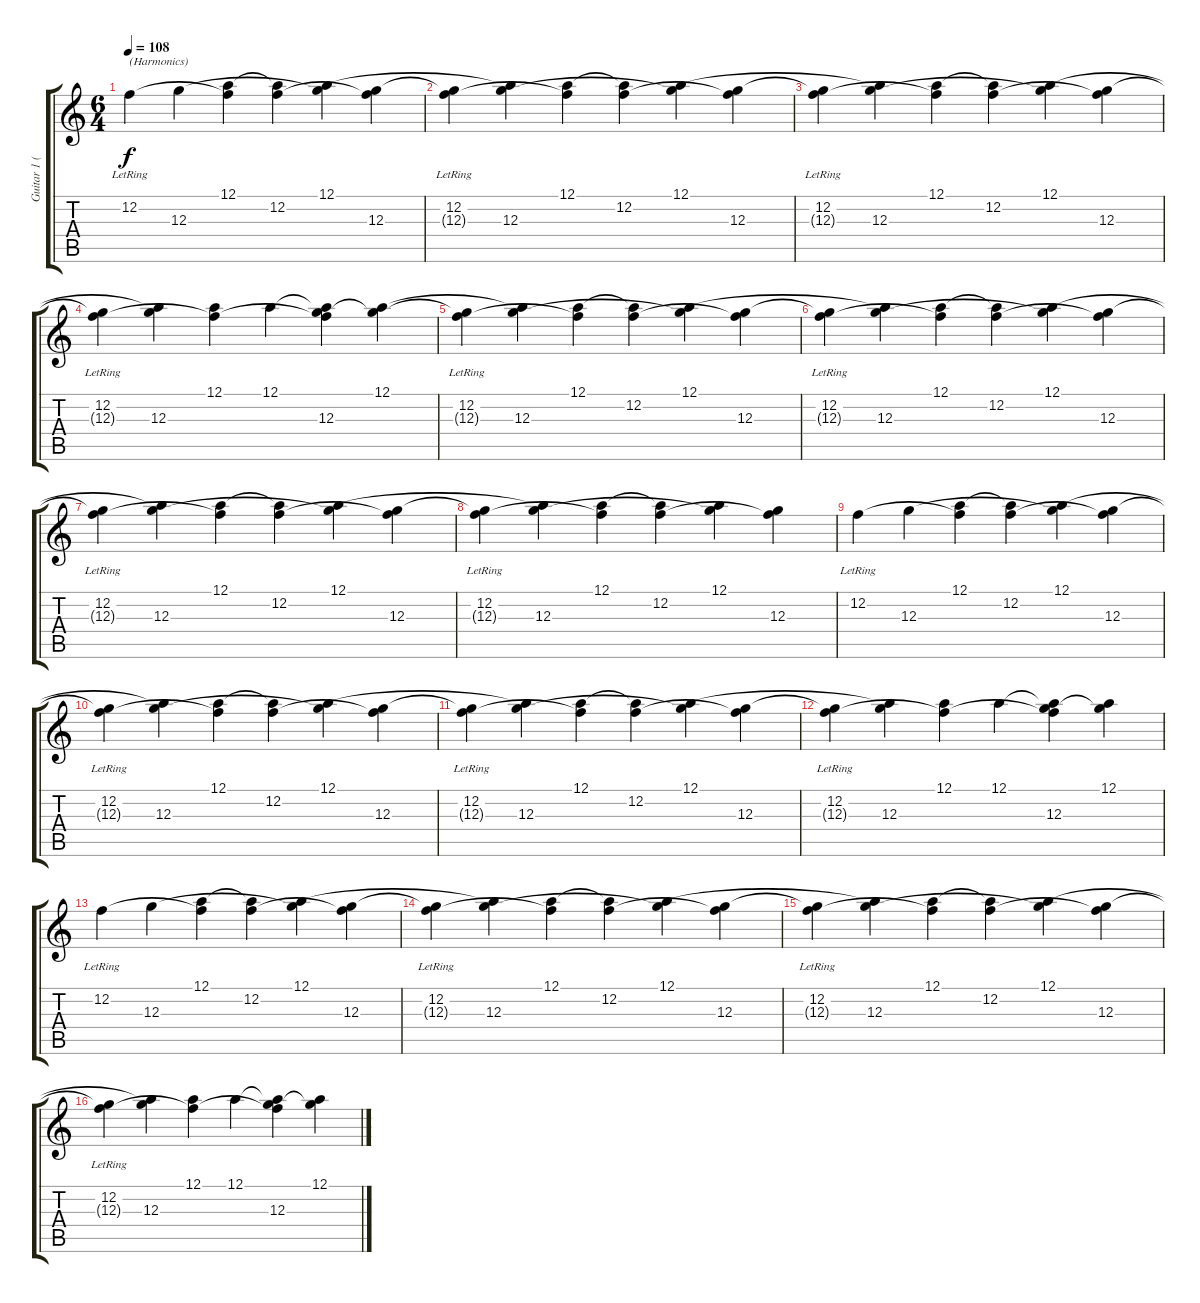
\track ("Guitar 1 (Harmonics)" "Guitar 1 (") {instrument acousticguitarnylon}
\staff {score tabs}
\tuning (A3 F3 G3 D3 A2 E2) {hide}
\ts (6 4)
\tempo 108
\clef g2
\ks c
12.2{lr}.4{txt "(Harmonics)" dy f instrument acousticguitarnylon} 12.3.4 (12.1 12.2{t}).4 (12.1{t} 12.2).4 (12.1 12.3{t}).4 (12.2{t} 12.3).4 |
(12.2{lr} 12.3{t}).4 (12.1{t} 12.3).4 (12.1 12.2{t}).4 (12.1{t} 12.2).4 (12.1 12.3{t}).4 (12.2{t} 12.3).4 |
(12.2{lr} 12.3{t}).4 (12.1{t} 12.3).4 (12.1 12.2{t}).4 (12.1{t} 12.2).4 (12.1 12.3{t}).4 (12.2{t} 12.3).4 |
(12.2{lr} 12.3{t}).4 (12.1{t} 12.3).4 (12.1 12.2{t}).4 12.1.4 (12.1{t} 12.2{t} 12.3).4 (12.1 12.3{t}).4 |
(12.2{lr} 12.3{t}).4 (12.1{t} 12.3).4 (12.1 12.2{t}).4 (12.1{t} 12.2).4 (12.1 12.3{t}).4 (12.2{t} 12.3).4 |
(12.2{lr} 12.3{t}).4 (12.1{t} 12.3).4 (12.1 12.2{t}).4 (12.1{t} 12.2).4 (12.1 12.3{t}).4 (12.2{t} 12.3).4 |
(12.2{lr} 12.3{t}).4 (12.1{t} 12.3).4 (12.1 12.2{t}).4 (12.1{t} 12.2).4 (12.1 12.3{t}).4 (12.2{t} 12.3).4 |
(12.2{lr} 12.3{t}).4 (12.1{t} 12.3).4 (12.1 12.2{t}).4 (12.1{t} 12.2).4 (12.1 12.3{t}).4 (12.2{t} 12.3).4 |
12.2{lr}.4 12.3.4 (12.1 12.2{t}).4 (12.1{t} 12.2).4 (12.1 12.3{t}).4 (12.2{t} 12.3).4 |
(12.2{lr} 12.3{t}).4 (12.1{t} 12.3).4 (12.1 12.2{t}).4 (12.1{t} 12.2).4 (12.1 12.3{t}).4 (12.2{t} 12.3).4 |
(12.2{lr} 12.3{t}).4 (12.1{t} 12.3).4 (12.1 12.2{t}).4 (12.1{t} 12.2).4 (12.1 12.3{t}).4 (12.2{t} 12.3).4 |
(12.2{lr} 12.3{t}).4 (12.1{t} 12.3).4 (12.1 12.2{t}).4 12.1.4 (12.1{t} 12.2{t} 12.3).4 (12.1 12.3{t}).4 |
12.2{lr}.4 12.3.4 (12.1 12.2{t}).4 (12.1{t} 12.2).4 (12.1 12.3{t}).4 (12.2{t} 12.3).4 |
(12.2{lr} 12.3{t}).4 (12.1{t} 12.3).4 (12.1 12.2{t}).4 (12.1{t} 12.2).4 (12.1 12.3{t}).4 (12.2{t} 12.3).4 |
(12.2{lr} 12.3{t}).4 (12.1{t} 12.3).4 (12.1 12.2{t}).4 (12.1{t} 12.2).4 (12.1 12.3{t}).4 (12.2{t} 12.3).4 |
(12.2{lr} 12.3{t}).4 (12.1{t} 12.3).4 (12.1 12.2{t}).4 12.1.4 (12.1{t} 12.2{t} 12.3).4 (12.1 12.3{t}).4
